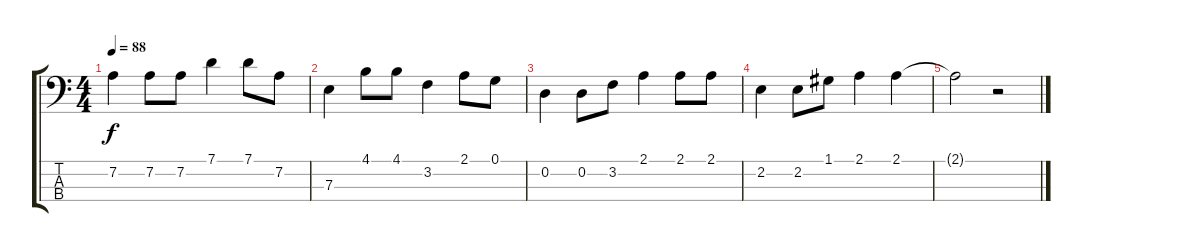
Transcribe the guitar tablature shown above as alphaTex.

\track "" {instrument electricbassfinger}
\staff {score tabs}
\tuning (G2 D2 A1 E1) {hide}
\ts (4 4)
\tempo 88
\clef f4
\ks c
7.2.4{dy f} 7.2.8 7.2.8 7.1.4 7.1.8 7.2.8 |
7.3.4 4.1.8 4.1.8 3.2.4 2.1.8 0.1.8 |
0.2.4 0.2.8 3.2.8 2.1.4 2.1.8 2.1.8 |
2.2.4 2.2.8 1.1.8 2.1.4 2.1.4 |
2.1{t}.2 r.2
